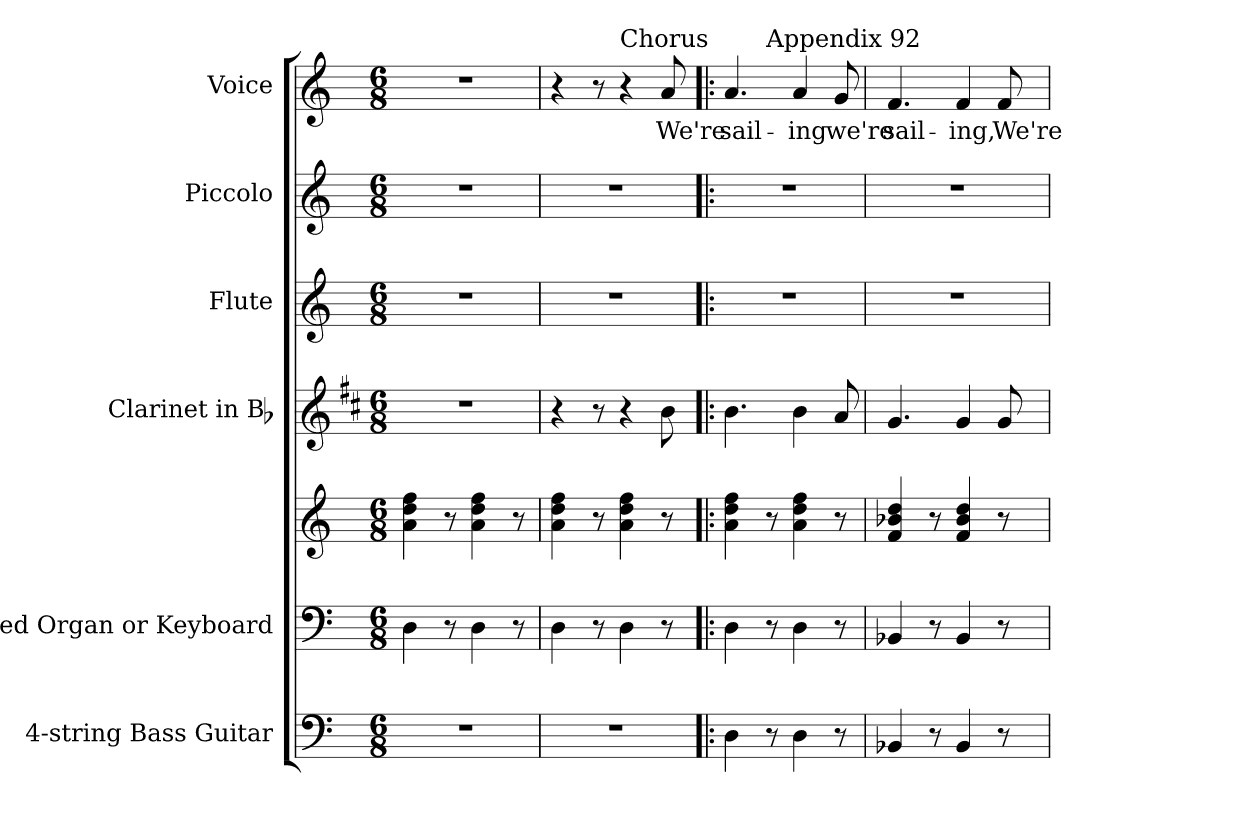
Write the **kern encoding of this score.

**kern	**kern	**kern	**kern	**kern	**kern	**kern	**text
*part6	*part5	*part5	*part4	*part3	*part2	*part1	*part1
*staff7	*staff6	*staff5	*staff4	*staff3	*staff2	*staff1	*staff1
*I"4-string Bass Guitar	*I"Reed Organ or Keyboard	*	*I"Clarinet in Bb	*I"Flute	*I"Piccolo	*I"Voice	*
*I'Bass	*I'R. Organ	*	*I'Cl.	*I'Fl.	*I'Picc.	*I'Voice	*
!!LO:PB:g=z
*clefF4	*clefF4	*clefG2	*clefG2	*clefG2	*clefG2	*clefG2	*
*ITrd7c12	*	*	*ITrd1c2	*	*ITrd-7c-12	*	*
*k[]	*k[]	*k[]	*k[]	*k[]	*k[]	*k[]	*
*C:	*C:	*C:	*C:	*C:	*C:	*C:	*
*M6/8	*M6/8	*M6/8	*M6/8	*M6/8	*M6/8	*M6/8	*
*MM144	*MM144	*MM144	*MM144	*MM144	*MM144	*MM144	*
=1	=1	=1	=1	=1	=1	=1	=1
!LO:N:vis=1	!	!	!LO:N:vis=1	!LO:N:vis=1	!LO:N:vis=1	!LO:N:vis=1	!
2.r	4Di\	4ai\ 4ddi 4ffi	2.r	2.r	2.r	2.r	.
.	8r	8r	.	.	.	.	.
.	4Di\	4ai\ 4ddi 4ffi	.	.	.	.	.
.	8r	8r	.	.	.	.	.
=2	=2	=2	=2	=2	=2	=2	=2
!LO:N:vis=1	!	!	!	!LO:N:vis=1	!LO:N:vis=1	!	!
2.r	4Di\	4ai\ 4ddi 4ffi	4r	2.r	2.r	4r	.
.	8r	8r	8r	.	.	8r	.
!	!	!	!	!	!	!LO:TX:a:t=Chorus	!
.	4Di\	4ai\ 4ddi 4ffi	4r	.	.	4r	.
!	!	!	!	!	!	!	!LO:LY:b:color=#000000
.	8r	8r	8ai\	.	.	8ai/	We're
=3!|:	=3!|:	=3!|:	=3!|:	=3!|:	=3!|:	=3!|:	=3!|:
!	!	!	!	!LO:N:vis=1	!LO:N:vis=1	!	!
*MM144	*	*	*	*	*	*MM144	*
!	!	!	!	!	!	!	!LO:LY:b:color=#000000
*	*	*	*	*	*	*^	*
4DDi\	4Di\	4ai\ 4ddi 4ffi	4.ai\	2.r	2.r	4.ai/	4ryy	sail-
!	!	!	!	!	!	!	!LO:TX:a:t=Appendix 92	!
8r	8r	8r	.	.	.	.	2ryy	.
!	!	!	!	!	!	!	!	!LO:LY:b:color=#000000
4DDi\	4Di\	4ai\ 4ddi 4ffi	4ai\	.	.	4ai/	.	-ing
!	!	!	!	!	!	!	!	!LO:LY:b:color=#000000
8r	8r	8r	8gi/	.	.	8gi/	.	we're
=4	=4	=4	=4	=4	=4	=4	=4	=4
!	!	!	!	!LO:N:vis=1	!LO:N:vis=1	!	!	!
*	*	*	*	*	*	*v	*v	*
*	*	*	*	*	*	*^	*
!	!	!	!	!	!	!	!	!LO:LY:b:color=#000000
*	*	*	*	*	*	*v	*v	*
4BBB-Xi/	4BB-Xi/	4fi/ 4b-Xi 4ddi	4.fi/	2.r	2.r	4.fi/	sail-
8r	8r	8r	.	.	.	.	.
!	!	!	!	!	!	!	!LO:LY:b:color=#000000
4BBB-i/	4BB-i/	4fi/ 4b-i 4ddi	4fi/	.	.	4fi/	-ing,
!	!	!	!	!	!	!	!LO:LY:b:color=#000000
8r	8r	8r	8fi/	.	.	8fi/	We're
=	=	=	=	=	=	=	=
*-	*-	*-	*-	*-	*-	*-	*-
